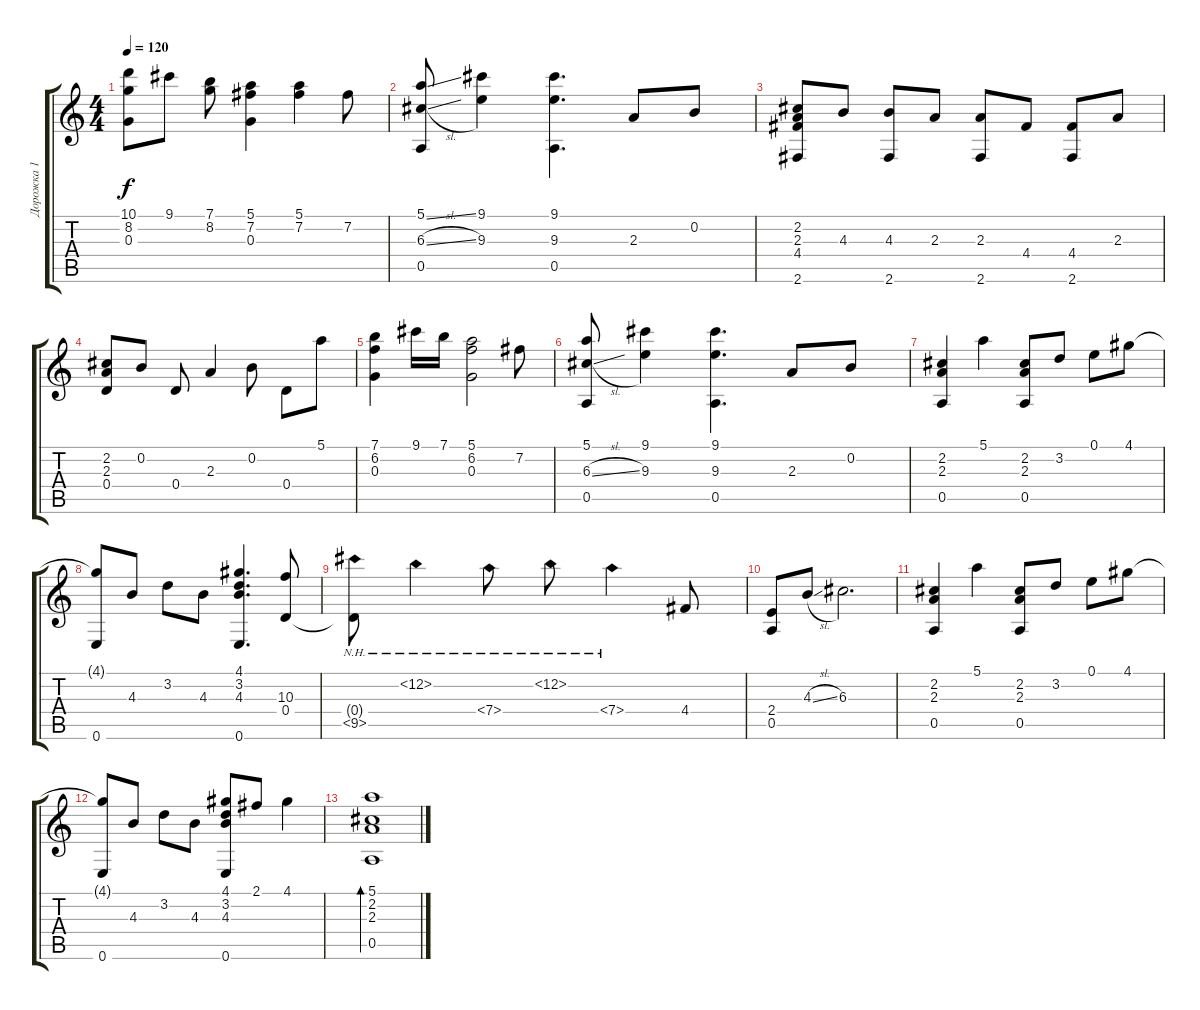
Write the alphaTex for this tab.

\track ("Дорожка 1" "Дорожка 1") {instrument acousticguitarsteel}
\staff {score tabs}
\tuning (E4 B3 G3 D3 A2 E2) {hide}
\ts (4 4)
\tempo 120
\clef g2
\ks c
(10.1 8.2 0.3).8{dy f} 9.1.8 (7.1 8.2).8 (5.1 7.2 0.3).4 (5.1 7.2).4 7.2.8 |
(5.1{ss} 6.3{sl} 0.5).8 (9.1 9.3).4 (9.1 9.3 0.5).4{d} 2.3.8 0.2.8 |
(2.2 2.3 4.4 2.6).8 4.3.8 (4.3 2.6).8 2.3.8 (2.3 2.6).8 4.4.8 (4.4 2.6).8 2.3.8 |
(2.2 2.3 0.4).8 0.2.8 0.4.8 2.3.4 0.2.8 0.4.8 5.1.8 |
(7.1 6.2 0.3).4 9.1.16 7.1.16 (5.1 6.2 0.3).2 7.2.8 |
(5.1 6.3{sl} 0.5).8 (9.1 9.3).4 (9.1 9.3 0.5).4{d} 2.3.8 0.2.8 |
(2.2 2.3 0.5).4 5.1.4 (2.2 2.3 0.5).8 3.2.8 0.1.8 4.1.8 |
(4.1{t} 0.6).8 4.3.8 3.2.8 4.3.8 (4.1 3.2 4.3 0.6).4{d} (10.3 0.4).8 |
(0.4{t} 9.5{nh}).8 12.2{nh}.4 7.4{nh}.8 12.2{nh}.8 7.4{nh}.4 4.4.8 |
(2.4 0.5).8 4.3{sl}.8 6.3.2{d} |
(2.2 2.3 0.5).4 5.1.4 (2.2 2.3 0.5).8 3.2.8 0.1.8 4.1.8 |
(4.1{t} 0.6).8 4.3.8 3.2.8 4.3.8 (4.1 3.2 4.3 0.6).8 2.1.8 4.1.4 |
(5.1 2.2 2.3 0.5).1{bd 480}
